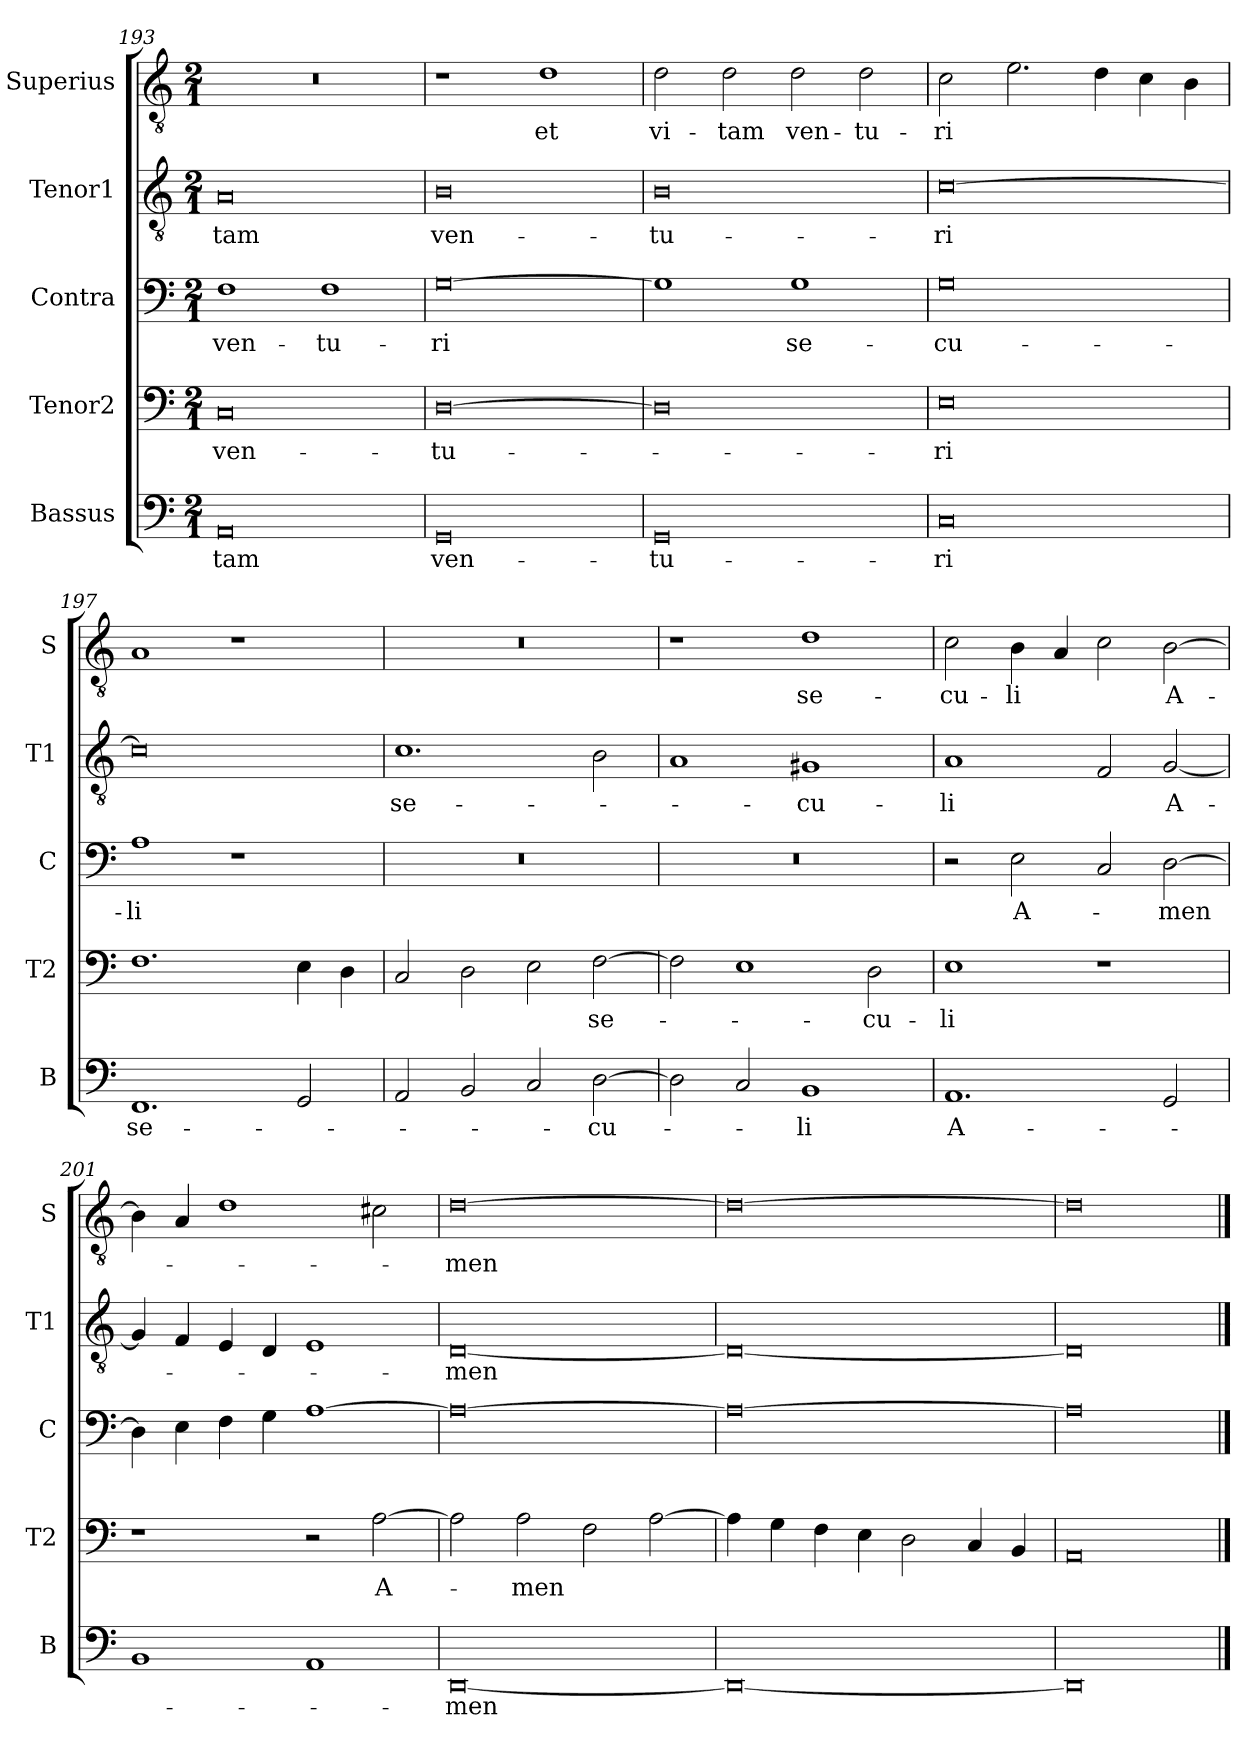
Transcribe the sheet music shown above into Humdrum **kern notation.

**kern	**text	**kern	**text	**kern	**text	**kern	**text	**kern	**text
*part5	*part5	*part4	*part4	*part3	*part3	*part2	*part2	*part1	*part1
*staff5	*staff5	*staff4	*staff4	*staff3	*staff3	*staff2	*staff2	*staff1	*staff1
*I"Bassus	*	*I"Tenor2	*	*I"Contra	*	*I"Tenor1	*	*I"Superius	*
*I'B	*	*I'T2	*	*I'C	*	*I'T1	*	*I'S	*
*clefF4	*	*clefF4	*	*clefF4	*	*clefGv2	*	*clefGv2	*
*k[]	*	*k[]	*	*k[]	*	*k[]	*	*k[]	*
*M2/1	*	*M2/1	*	*M2/1	*	*M2/1	*	*M2/1	*
=193	=193	=193	=193	=193	=193	=193	=193	=193	=193
0AA	-tam	0C	ven-	1F	ven-	0A	-tam	0r	.
.	.	.	.	1F	-tu-	.	.	.	.
=194	=194	=194	=194	=194	=194	=194	=194	=194	=194
0GG	ven-	[0D	-tu-	[0G	-ri	0B	ven-	1r	.
.	.	.	.	.	.	.	.	1d	et
=195	=195	=195	=195	=195	=195	=195	=195	=195	=195
0GG	-tu-	0D]	.	1G]	.	0B	-tu-	2d\	vi-
.	.	.	.	.	.	.	.	2d\	-tam
.	.	.	.	1G	se-	.	.	2d\	ven-
.	.	.	.	.	.	.	.	2d\	-tu-
=196	=196	=196	=196	=196	=196	=196	=196	=196	=196
0C	-ri	0E	-ri	0G	-cu-	[0c	-ri	2c\	-ri
.	.	.	.	.	.	.	.	2.e\	.
.	.	.	.	.	.	.	.	4d\	.
.	.	.	.	.	.	.	.	4c\	.
.	.	.	.	.	.	.	.	4B\	.
=197	=197	=197	=197	=197	=197	=197	=197	=197	=197
1.FF	se-	1.F	.	1A	-li	0c]	.	1A	.
.	.	.	.	1r	.	.	.	1r	.
2GG/	.	4E\	.	.	.	.	.	.	.
.	.	4D\	.	.	.	.	.	.	.
=198	=198	=198	=198	=198	=198	=198	=198	=198	=198
2AA/	.	2C/	.	0r	.	1.c	se-	0r	.
2BB/	.	2D\	.	.	.	.	.	.	.
2C/	.	2E\	.	.	.	.	.	.	.
[2D\	-cu-	[2F\	se-	.	.	2B\	.	.	.
=199	=199	=199	=199	=199	=199	=199	=199	=199	=199
2D\]	.	2F\]	.	0r	.	1A	.	1r	.
2C/	.	1E	.	.	.	.	.	.	.
1BB	-li	.	.	.	.	1G#X	-cu-	1d	se-
.	.	2D\	-cu-	.	.	.	.	.	.
=200	=200	=200	=200	=200	=200	=200	=200	=200	=200
1.AA	A-	1E	-li	2r	.	1A	-li	2c\	-cu-
.	.	.	.	2E\	A-	.	.	4B\	-li
.	.	.	.	.	.	.	.	4A/	.
.	.	1r	.	2C/	.	2F/	.	2c\	.
2GG/	.	.	.	[2D\	-men	[2G/	A-	[2B\	A-
=201	=201	=201	=201	=201	=201	=201	=201	=201	=201
1BB	.	1r	.	4D\]	.	4G/]	.	4B\]	.
.	.	.	.	4E\	.	4F/	.	4A/	.
.	.	.	.	4F\	.	4E/	.	1d	.
.	.	.	.	4G\	.	4D/	.	.	.
1AA	.	2r	.	[1A	.	1E	.	.	.
.	.	[2A\	A-	.	.	.	.	2c#X\	.
=202	=202	=202	=202	=202	=202	=202	=202	=202	=202
[0DD	-men	2A\]	.	0A_	.	[0D	-men	[0d	-men
.	.	2A\	-men	.	.	.	.	.	.
.	.	2F\	.	.	.	.	.	.	.
.	.	[2A\	.	.	.	.	.	.	.
=203	=203	=203	=203	=203	=203	=203	=203	=203	=203
0DD_	.	4A\]	.	0A_	.	0D_	.	0d_	.
.	.	4G\	.	.	.	.	.	.	.
.	.	4F\	.	.	.	.	.	.	.
.	.	4E\	.	.	.	.	.	.	.
.	.	2D\	.	.	.	.	.	.	.
.	.	4C/	.	.	.	.	.	.	.
.	.	4BB/	.	.	.	.	.	.	.
=204	=204	=204	=204	=204	=204	=204	=204	=204	=204
0DD]	.	0AA	.	0A]	.	0D]	.	0d]	.
==	==	==	==	==	==	==	==	==	==
*-	*-	*-	*-	*-	*-	*-	*-	*-	*-
